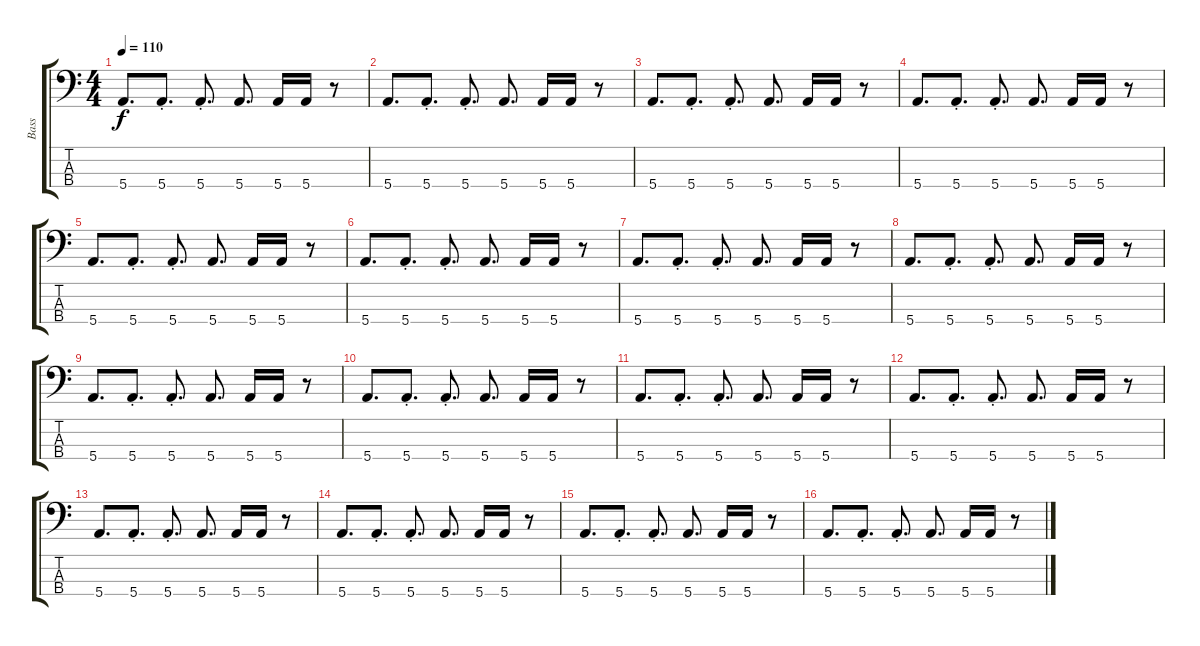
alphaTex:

\track ("Bass" "Bass") {instrument electricbassfinger}
\staff {score tabs}
\tuning (G2 D2 A1 E1) {hide}
\ts (4 4)
\tempo 110
\clef f4
\ks c
5.4.8{d dy f instrument slapbass2} 5.4{st}.8{d} 5.4{st}.8{d} 5.4.8{d} 5.4.16 5.4.16 r.8 |
5.4.8{d} 5.4{st}.8{d} 5.4{st}.8{d} 5.4.8{d} 5.4.16 5.4.16 r.8 |
5.4.8{d} 5.4{st}.8{d} 5.4{st}.8{d} 5.4.8{d} 5.4.16 5.4.16 r.8 |
5.4.8{d} 5.4{st}.8{d} 5.4{st}.8{d} 5.4.8{d} 5.4.16 5.4.16 r.8 |
5.4.8{d} 5.4{st}.8{d} 5.4{st}.8{d} 5.4.8{d} 5.4.16 5.4.16 r.8 |
5.4.8{d} 5.4{st}.8{d} 5.4{st}.8{d} 5.4.8{d} 5.4.16 5.4.16 r.8 |
5.4.8{d} 5.4{st}.8{d} 5.4{st}.8{d} 5.4.8{d} 5.4.16 5.4.16 r.8 |
5.4.8{d} 5.4{st}.8{d} 5.4{st}.8{d} 5.4.8{d} 5.4.16 5.4.16 r.8 |
5.4.8{d} 5.4{st}.8{d} 5.4{st}.8{d} 5.4.8{d} 5.4.16 5.4.16 r.8 |
5.4.8{d} 5.4{st}.8{d} 5.4{st}.8{d} 5.4.8{d} 5.4.16 5.4.16 r.8 |
5.4.8{d} 5.4{st}.8{d} 5.4{st}.8{d} 5.4.8{d} 5.4.16 5.4.16 r.8 |
5.4.8{d} 5.4{st}.8{d} 5.4{st}.8{d} 5.4.8{d} 5.4.16 5.4.16 r.8 |
5.4.8{d} 5.4{st}.8{d} 5.4{st}.8{d} 5.4.8{d} 5.4.16 5.4.16 r.8 |
5.4.8{d} 5.4{st}.8{d} 5.4{st}.8{d} 5.4.8{d} 5.4.16 5.4.16 r.8 |
5.4.8{d} 5.4{st}.8{d} 5.4{st}.8{d} 5.4.8{d} 5.4.16 5.4.16 r.8 |
5.4.8{d} 5.4{st}.8{d} 5.4{st}.8{d} 5.4.8{d} 5.4.16 5.4.16 r.8
